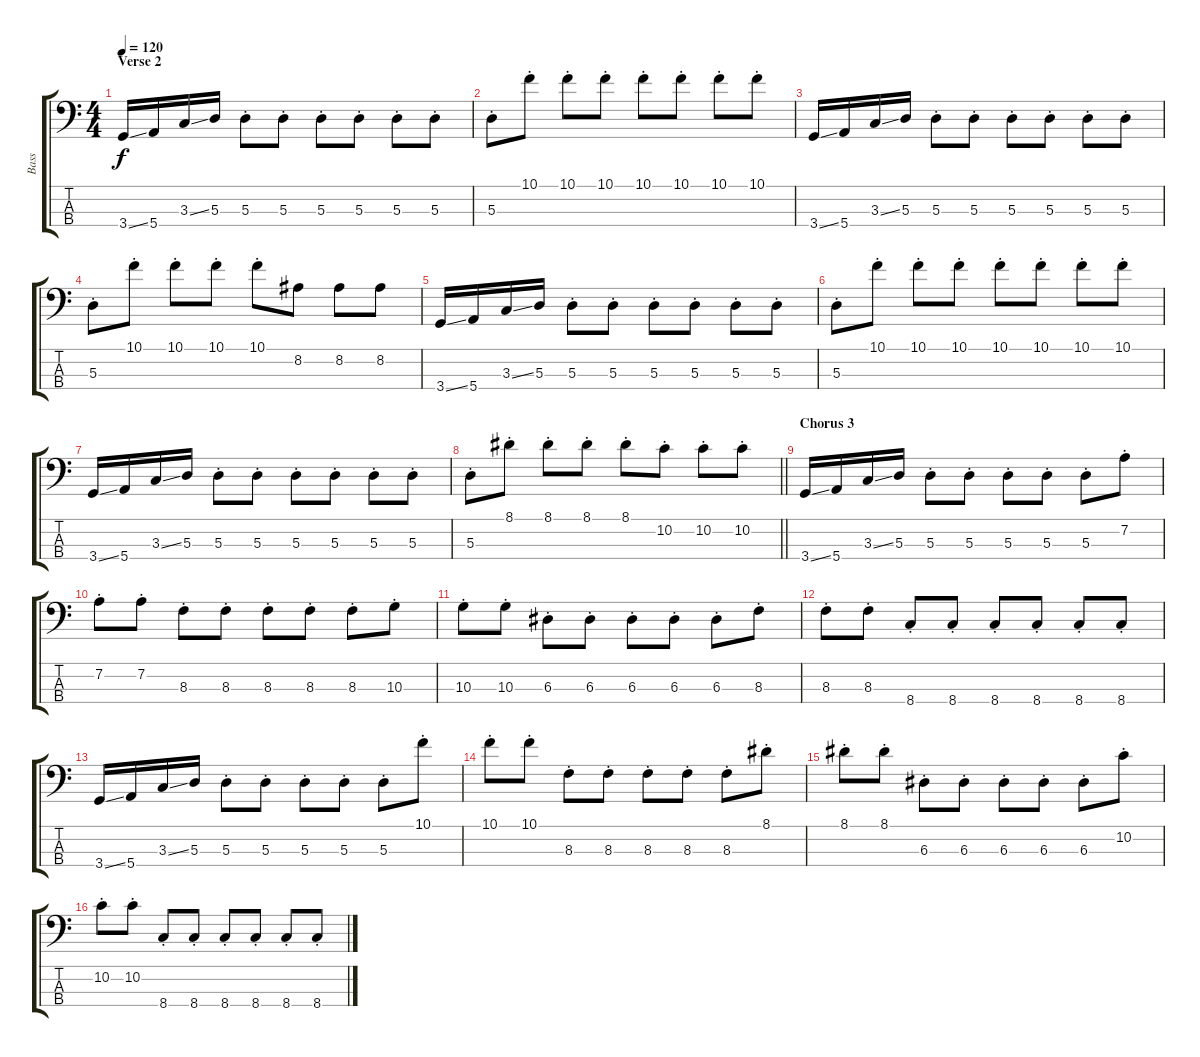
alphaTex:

\track ("Bass" "Bass") {instrument distortionguitar}
\staff {score tabs}
\tuning (G2 D2 A1 E1) {hide}
\ts (4 4)
\section ("" "Verse 2")
\tempo 120
\clef f4
\ks c
3.4{ss}.16{dy f} 5.4.16 3.3{ss}.16 5.3.16 5.3{st}.8 5.3{st}.8 5.3{st}.8 5.3{st}.8 5.3{st}.8 5.3{st}.8 |
5.3{st}.8 10.1{st}.8 10.1{st}.8 10.1{st}.8 10.1{st}.8 10.1{st}.8 10.1{st}.8 10.1{st}.8 |
3.4{ss}.16 5.4.16 3.3{ss}.16 5.3.16 5.3{st}.8 5.3{st}.8 5.3{st}.8 5.3{st}.8 5.3{st}.8 5.3{st}.8 |
5.3{st}.8 10.1{st}.8 10.1{st}.8 10.1{st}.8 10.1{st}.8 8.2.8 8.2.8 8.2.8 |
3.4{ss}.16 5.4.16 3.3{ss}.16 5.3.16 5.3{st}.8 5.3{st}.8 5.3{st}.8 5.3{st}.8 5.3{st}.8 5.3{st}.8 |
5.3{st}.8 10.1{st}.8 10.1{st}.8 10.1{st}.8 10.1{st}.8 10.1{st}.8 10.1{st}.8 10.1{st}.8 |
3.4{ss}.16 5.4.16 3.3{ss}.16 5.3.16 5.3{st}.8 5.3{st}.8 5.3{st}.8 5.3{st}.8 5.3{st}.8 5.3{st}.8 |
\barLineRight lightlight
5.3{st}.8 8.1{st}.8 8.1{st}.8 8.1{st}.8 8.1{st}.8 10.2{st}.8 10.2{st}.8 10.2{st}.8 |
\section ("" "Chorus 3")
3.4{ss}.16 5.4.16 3.3{ss}.16 5.3.16 5.3{st}.8 5.3{st}.8 5.3{st}.8 5.3{st}.8 5.3{st}.8 7.2{st}.8 |
7.2{st}.8 7.2{st}.8 8.3{st}.8 8.3{st}.8 8.3{st}.8 8.3{st}.8 8.3{st}.8 10.3{st}.8 |
10.3{st}.8 10.3{st}.8 6.3{st}.8 6.3{st}.8 6.3{st}.8 6.3{st}.8 6.3{st}.8 8.3{st}.8 |
8.3{st}.8 8.3{st}.8 8.4{st}.8 8.4{st}.8 8.4{st}.8 8.4{st}.8 8.4{st}.8 8.4{st}.8 |
3.4{ss}.16 5.4.16 3.3{ss}.16 5.3.16 5.3{st}.8 5.3{st}.8 5.3{st}.8 5.3{st}.8 5.3{st}.8 10.1{st}.8 |
10.1{st}.8 10.1{st}.8 8.3{st}.8 8.3{st}.8 8.3{st}.8 8.3{st}.8 8.3{st}.8 8.1{st}.8 |
8.1{st}.8 8.1{st}.8 6.3{st}.8 6.3{st}.8 6.3{st}.8 6.3{st}.8 6.3{st}.8 10.2{st}.8 |
10.2{st}.8 10.2{st}.8 8.4{st}.8 8.4{st}.8 8.4{st}.8 8.4{st}.8 8.4{st}.8 8.4{st}.8
